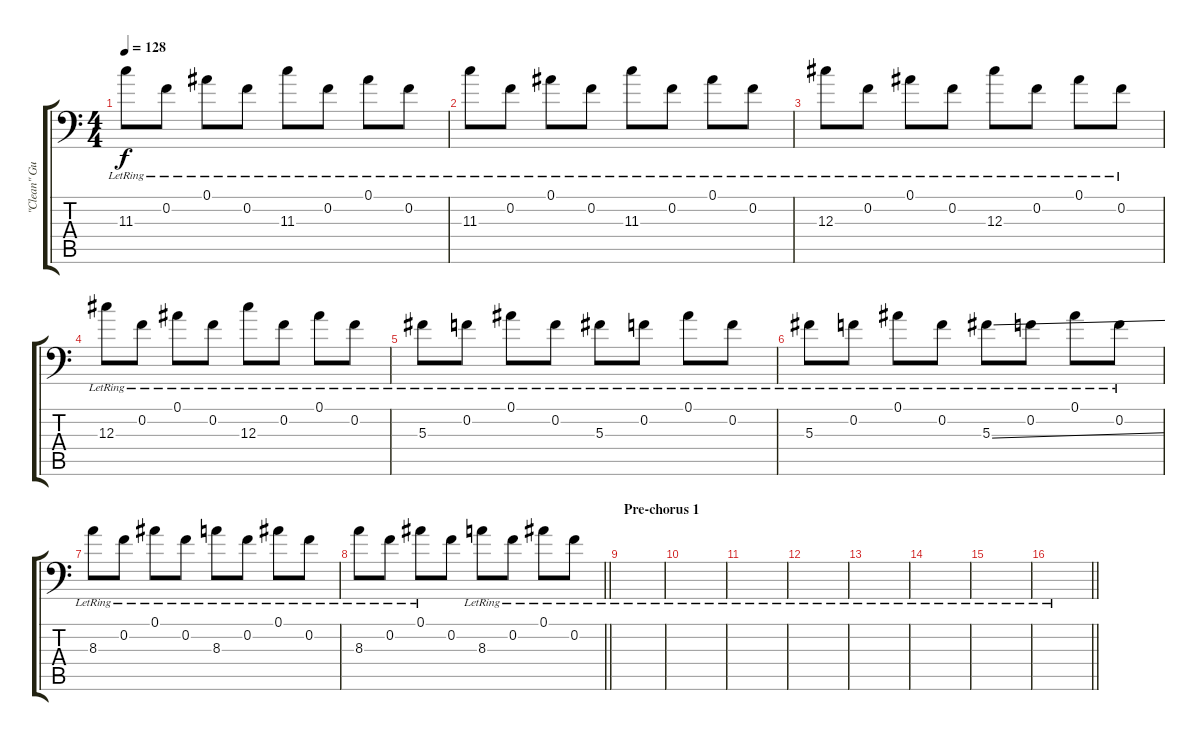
\track ("\"Clean\" Guitar" "\"Clean\" Gu") {instrument electricguitarclean}
\staff {score tabs}
\tuning (Bb3 F3 Db3 Ab2 Eb2 Ab1) {hide}
\ts (4 4)
\tempo 128
\clef f4
\ks c
11.3{lr}.8{dy f} 0.2{lr}.8 0.1{lr}.8 0.2{lr}.8 11.3{lr}.8 0.2{lr}.8 0.1{lr}.8 0.2{lr}.8 |
11.3{lr}.8 0.2{lr}.8 0.1{lr}.8 0.2{lr}.8 11.3{lr}.8 0.2{lr}.8 0.1{lr}.8 0.2{lr}.8 |
12.3{lr}.8 0.2{lr}.8 0.1{lr}.8 0.2{lr}.8 12.3{lr}.8 0.2{lr}.8 0.1{lr}.8 0.2{lr}.8 |
12.3{lr}.8 0.2{lr}.8 0.1{lr}.8 0.2{lr}.8 12.3{lr}.8 0.2{lr}.8 0.1{lr}.8 0.2{lr}.8 |
5.3{lr}.8 0.2{lr}.8 0.1{lr}.8 0.2{lr}.8 5.3{lr}.8 0.2{lr}.8 0.1{lr}.8 0.2{lr}.8 |
5.3{lr}.8 0.2{lr}.8 0.1{lr}.8 0.2{lr}.8 5.3{ss lr}.8 0.2{lr}.8 0.1{lr}.8 0.2{lr}.8 |
8.3{lr}.8 0.2{lr}.8 0.1{lr}.8 0.2{lr}.8 8.3{lr}.8 0.2{lr}.8 0.1{lr}.8 0.2{lr}.8 |
\barLineRight lightlight
8.3{lr}.8 0.2{lr}.8 0.1{lr}.8 0.2.8 8.3{lr}.8 0.2{lr}.8 0.1{lr}.8 0.2{lr}.8 |
\section ("" "Pre-chorus 1")
|
|
|
|
|
|
|
\barLineRight lightlight
